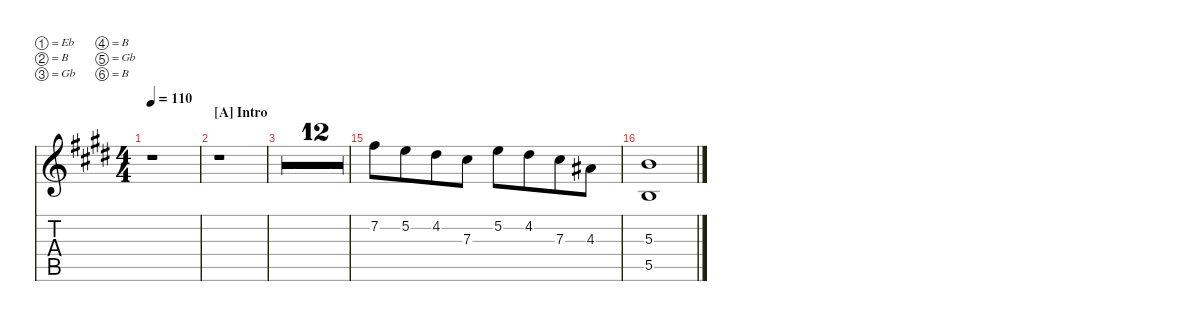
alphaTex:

\defaultSystemsLayout 4
\hideDynamics
\bracketExtendMode nobrackets
\singleTrackTrackNamePolicy hidden
\multiTrackTrackNamePolicy hidden
\firstSystemTrackNameMode fullname
\firstSystemTrackNameOrientation horizontal
\otherSystemsTrackNameOrientation horizontal
\track ("Rhythm Guitar 1" "Rhy.Gtr1") {multiBarRest instrument distortionguitar}
\staff {score tabs}
\tuning (Eb4 B3 Gb3 B2 Gb2 B1)
\ts (4 4)
\beaming (8 2 2 2 2)
\tempo 110
\clef g2
\ks e
r.1{dy mf instrument distortionguitar} |
\section ("A" "Intro")
r.1 |
r.1 |
r.1 |
r.1 |
r.1 |
\barLineRight lightlight
r.1 |
r.1 |
r.1 |
r.1 |
r.1 |
r.1 |
r.1 |
r.1 |
7.2{acc #}.8{beam merge} 5.2{acc forcenatural}.8{beam merge} 4.2{acc #}.8{beam merge} 7.3{acc #}.8 5.2{acc forcenatural}.8{beam merge} 4.2{acc #}.8{beam merge} 7.3{acc #}.8{beam merge} 4.3{acc #}.8 |
(5.5{acc forcenatural} 5.3{acc forcenatural}).1
